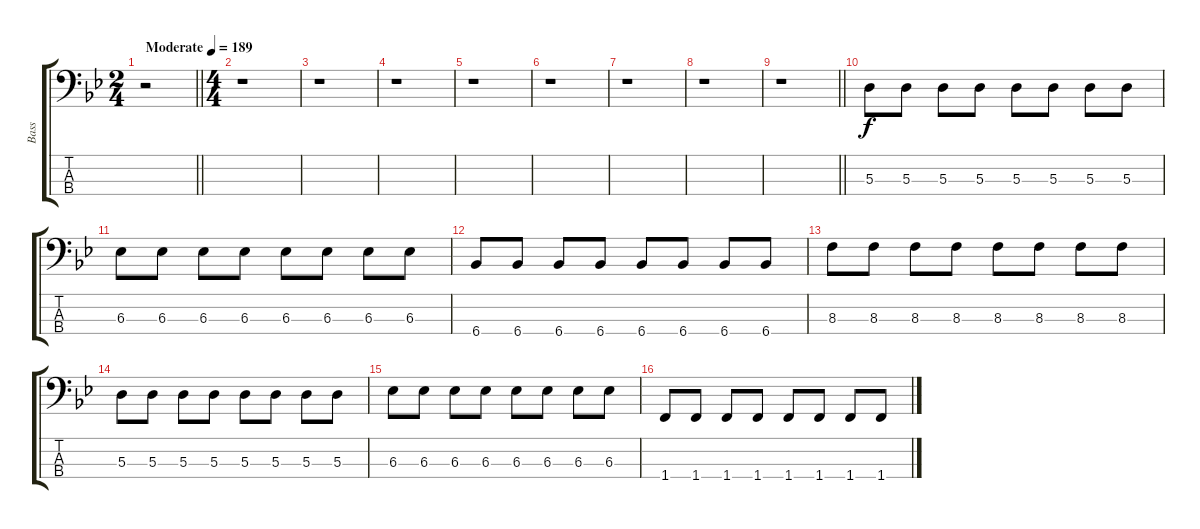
\track ("Bass" "Bass") {instrument electricbasspick}
\staff {score tabs}
\tuning (G2 D2 A1 E1) {hide}
\ts (2 4)
\tempo (189 "Moderate")
\clef f4
\barLineRight lightlight
\ks bb
r.2{dy f instrument electricbasspick} |
\ts (4 4)
r.1 |
r.1 |
r.1 |
r.1 |
r.1 |
r.1 |
r.1 |
\barLineRight lightlight
r.1 |
5.3.8 5.3.8 5.3.8 5.3.8 5.3.8 5.3.8 5.3.8 5.3.8 |
6.3.8 6.3.8 6.3.8 6.3.8 6.3.8 6.3.8 6.3.8 6.3.8 |
6.4.8 6.4.8 6.4.8 6.4.8 6.4.8 6.4.8 6.4.8 6.4.8 |
8.3.8 8.3.8 8.3.8 8.3.8 8.3.8 8.3.8 8.3.8 8.3.8 |
5.3.8 5.3.8 5.3.8 5.3.8 5.3.8 5.3.8 5.3.8 5.3.8 |
6.3.8 6.3.8 6.3.8 6.3.8 6.3.8 6.3.8 6.3.8 6.3.8 |
1.4.8 1.4.8 1.4.8 1.4.8 1.4.8 1.4.8 1.4.8 1.4.8
